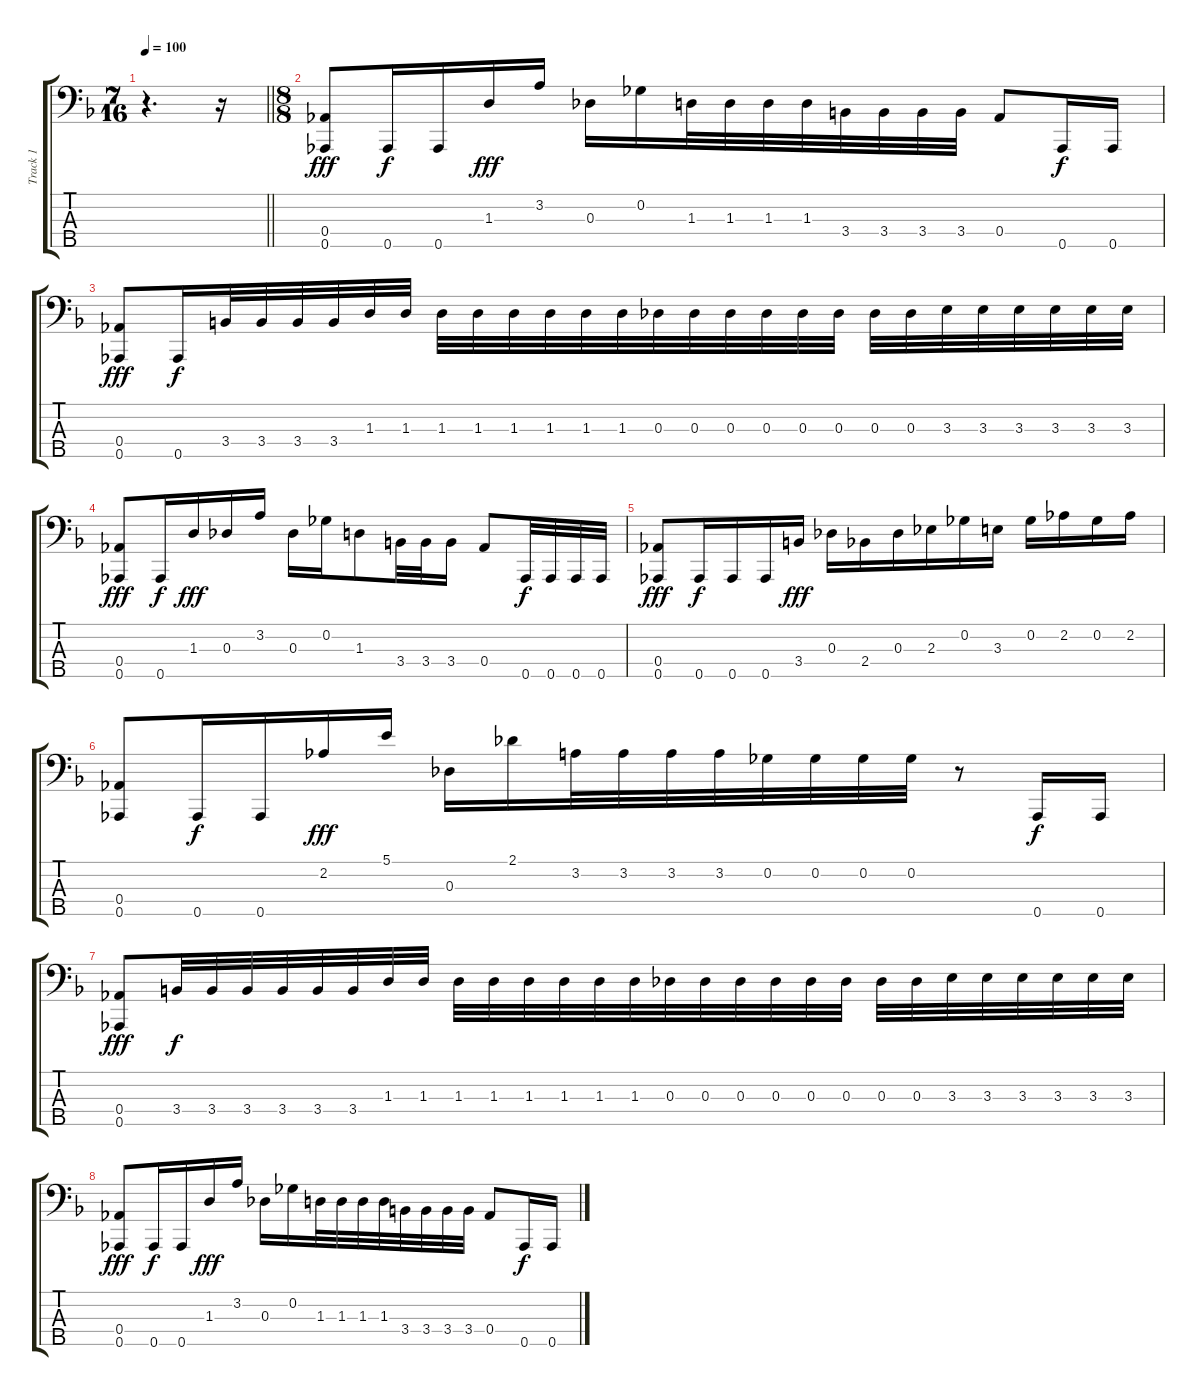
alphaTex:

\track ("Track 1" "Track 1") {instrument electricbasspick}
\staff {score tabs}
\tuning (B2 Gb2 Db2 Ab1 Ab0) {hide}
\ts (7 16)
\tempo 100
\clef f4
\barLineRight lightlight
\ks f
r.4{d dy f} r.16 |
\ts (8 8)
(0.4 0.5).8{dy fff} 0.5.16{dy f} 0.5.16 1.3.16{dy fff} 3.2.16 0.3.16 0.2.16 1.3.32 1.3.32 1.3.32 1.3.32 3.4.32 3.4.32 3.4.32 3.4.32 0.4.8 0.5.16{dy f} 0.5.16 |
(0.4 0.5).8{dy fff} 0.5.16{dy f} 3.4.32 3.4.32 3.4.32 3.4.32 1.3.32 1.3.32 1.3.32 1.3.32 1.3.32 1.3.32 1.3.32 1.3.32 0.3.32 0.3.32 0.3.32 0.3.32 0.3.32 0.3.32 0.3.32 0.3.32 3.3.32 3.3.32 3.3.32 3.3.32 3.3.32 3.3.32 |
(0.4 0.5).8{dy fff} 0.5.16{dy f} 1.3.16{dy fff} 0.3.16 3.2.16 0.3.16 0.2.16 1.3.8 3.4.32 3.4.32 3.4.16 0.4.8 0.5.32{dy f} 0.5.32 0.5.32 0.5.32 |
(0.4 0.5).8{dy fff} 0.5.16{dy f} 0.5.16 0.5.16 3.4.16{dy fff} 0.3.16 2.4.16 0.3.16 2.3.16 0.2.16 3.3.16 0.2.16 2.2.16 0.2.16 2.2.16 |
(0.4 0.5).8 0.5.16{dy f} 0.5.16 2.2.16{dy fff} 5.1.16 0.3.16 2.1.16 3.2.32 3.2.32 3.2.32 3.2.32 0.2.32 0.2.32 0.2.32 0.2.32 r.8 0.5.16{dy f} 0.5.16 |
(0.4 0.5).8{dy fff} 3.4.32{dy f} 3.4.32 3.4.32 3.4.32 3.4.32 3.4.32 1.3.32 1.3.32 1.3.32 1.3.32 1.3.32 1.3.32 1.3.32 1.3.32 0.3.32 0.3.32 0.3.32 0.3.32 0.3.32 0.3.32 0.3.32 0.3.32 3.3.32 3.3.32 3.3.32 3.3.32 3.3.32 3.3.32 |
(0.4 0.5).8{dy fff} 0.5.16{dy f} 0.5.16 1.3.16{dy fff} 3.2.16 0.3.16 0.2.16 1.3.32 1.3.32 1.3.32 1.3.32 3.4.32 3.4.32 3.4.32 3.4.32 0.4.8 0.5.16{dy f} 0.5.16
